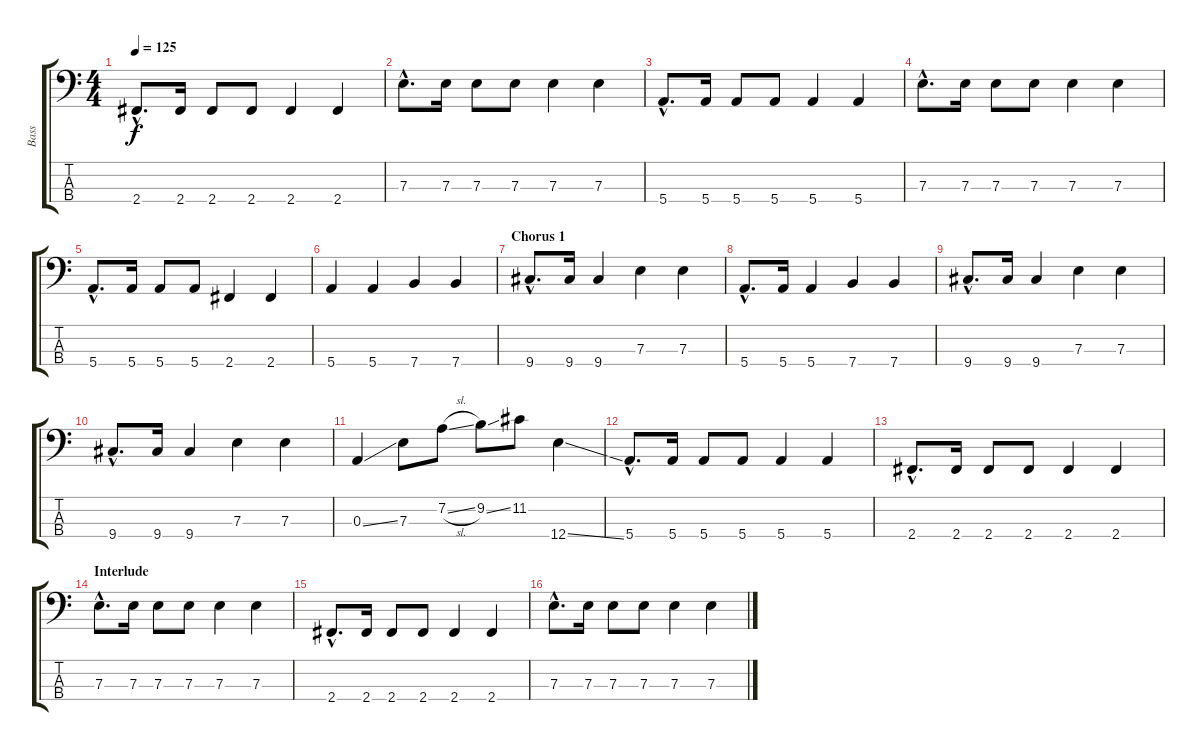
\track ("Bass" "Bass") {instrument electricbasspick}
\staff {score tabs}
\tuning (G2 D2 A1 E1) {hide}
\ts (4 4)
\tempo 125
\clef f4
\ks c
2.4{hac}.8{d dy f} 2.4.16 2.4.8 2.4.8 2.4.4 2.4.4 |
7.3{hac}.8{d} 7.3.16 7.3.8 7.3.8 7.3.4 7.3.4 |
5.4{hac}.8{d} 5.4.16 5.4.8 5.4.8 5.4.4 5.4.4 |
7.3{hac}.8{d} 7.3.16 7.3.8 7.3.8 7.3.4 7.3.4 |
5.4{hac}.8{d} 5.4.16 5.4.8 5.4.8 2.4.4 2.4.4 |
5.4.4 5.4.4 7.4.4 7.4.4 |
\section ("" "Chorus 1")
9.4{hac}.8{d} 9.4.16 9.4.4 7.3.4 7.3.4 |
5.4{hac}.8{d} 5.4.16 5.4.4 7.4.4 7.4.4 |
9.4{hac}.8{d} 9.4.16 9.4.4 7.3.4 7.3.4 |
9.4{hac}.8{d} 9.4.16 9.4.4 7.3.4 7.3.4 |
0.3{ss}.4 7.3.8 7.2{sl}.8 9.2{ss}.8 11.2.8 12.4{ss}.4 |
5.4{hac}.8{d} 5.4.16 5.4.8 5.4.8 5.4.4 5.4.4 |
2.4{hac}.8{d} 2.4.16 2.4.8 2.4.8 2.4.4 2.4.4 |
\section ("" "Interlude")
7.3{hac}.8{d} 7.3.16 7.3.8 7.3.8 7.3.4 7.3.4 |
2.4{hac}.8{d} 2.4.16 2.4.8 2.4.8 2.4.4 2.4.4 |
7.3{hac}.8{d} 7.3.16 7.3.8 7.3.8 7.3.4 7.3.4
